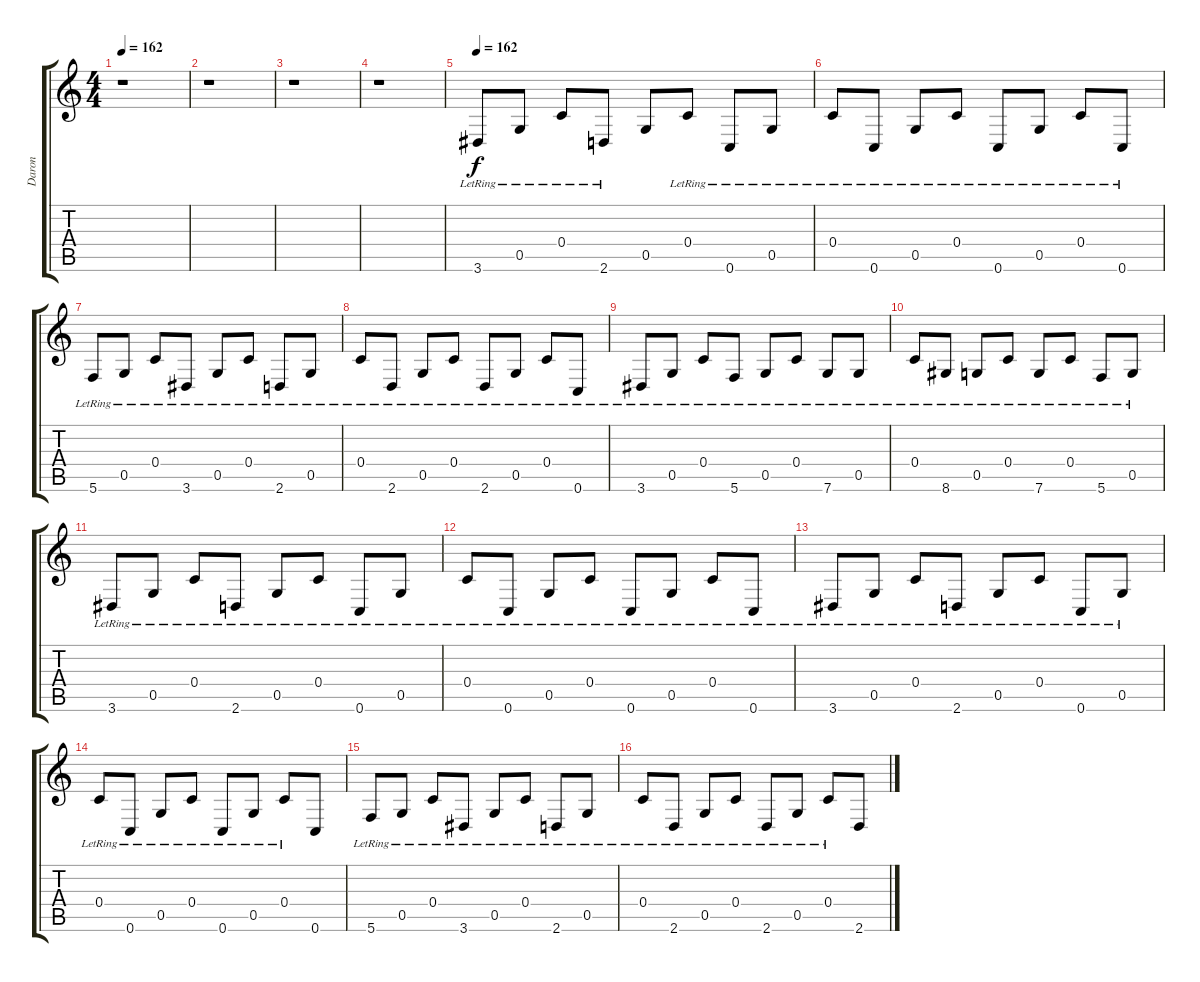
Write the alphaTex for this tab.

\track ("Daron" "Daron") {instrument electricguitarclean}
\staff {score tabs}
\tuning (D4 A3 F3 C3 G2 C2) {hide}
\ts (4 4)
\tempo 162
\tempo 120
\tempo 162
\clef g2
\ks c
r.1{dy f instrument electricguitarclean} |
r.1 |
r.1 |
r.1 |
\tempo 162
3.6{lr}.8 0.5{lr}.8 0.4{lr}.8 2.6{lr}.8 0.5.8 0.4{lr}.8 0.6{lr}.8 0.5{lr}.8 |
0.4{lr}.8 0.6{lr}.8 0.5{lr}.8 0.4{lr}.8 0.6{lr}.8 0.5{lr}.8 0.4{lr}.8 0.6{lr}.8 |
5.6{lr}.8 0.5{lr}.8 0.4{lr}.8 3.6{lr}.8 0.5{lr}.8 0.4{lr}.8 2.6{lr}.8 0.5{lr}.8 |
0.4{lr}.8 2.6{lr}.8 0.5{lr}.8 0.4{lr}.8 2.6{lr}.8 0.5{lr}.8 0.4{lr}.8 0.6{lr}.8 |
3.6{lr}.8 0.5{lr}.8 0.4{lr}.8 5.6{lr}.8 0.5{lr}.8 0.4{lr}.8 7.6{lr}.8 0.5{lr}.8 |
0.4{lr}.8 8.6{lr}.8 0.5{lr}.8 0.4{lr}.8 7.6{lr}.8 0.4{lr}.8 5.6{lr}.8 0.5{lr}.8 |
3.6{lr}.8 0.5{lr}.8 0.4{lr}.8 2.6{lr}.8 0.5{lr}.8 0.4{lr}.8 0.6{lr}.8 0.5{lr}.8 |
0.4{lr}.8 0.6{lr}.8 0.5{lr}.8 0.4{lr}.8 0.6{lr}.8 0.5{lr}.8 0.4{lr}.8 0.6{lr}.8 |
3.6{lr}.8 0.5{lr}.8 0.4{lr}.8 2.6{lr}.8 0.5{lr}.8 0.4{lr}.8 0.6{lr}.8 0.5{lr}.8 |
0.4{lr}.8 0.6{lr}.8 0.5{lr}.8 0.4{lr}.8 0.6{lr}.8 0.5{lr}.8 0.4{lr}.8 0.6.8 |
5.6{lr}.8 0.5{lr}.8 0.4{lr}.8 3.6{lr}.8 0.5{lr}.8 0.4{lr}.8 2.6{lr}.8 0.5{lr}.8 |
0.4{lr}.8 2.6{lr}.8 0.5{lr}.8 0.4{lr}.8 2.6{lr}.8 0.5{lr}.8 0.4{lr}.8 2.6.8
